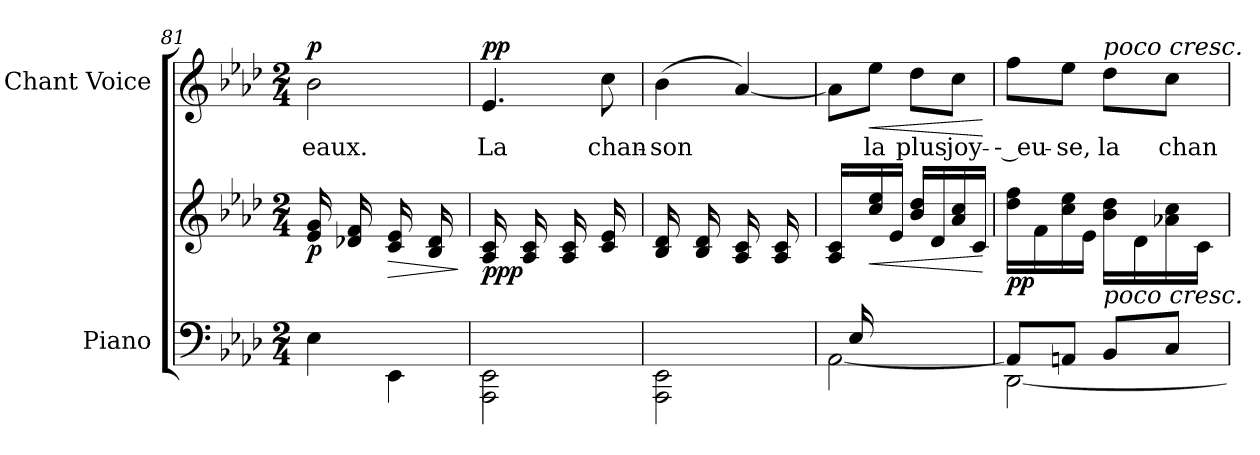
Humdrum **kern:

**kern	**kern	**dynam	**kern	**text	**dynam
*part2	*part2	*part2	*part1	*part1	*part1
*staff3	*staff2	*staff2/3	*staff1	*staff1	*staff1
*I"Piano	*	*	*I"Chant Voice	*	*
*I'Pno	*	*	*	*	*
!!LO:PB:g=z
*clefF4	*clefG2	*	*clefG2	*	*
*k[b-e-a-d-]	*k[b-e-a-d-]	*	*k[b-e-a-d-]	*	*
*M2/4	*M2/4	*	*M2/4	*	*
=81	=81	=81	=81	=81	=81
*^	*	*	*	*	*
!	!	!	!LO:DY:b	!	!LO:LY:b	!LO:DY:b
16ryy	4E-\	16e-/ 16g/LL	p	2b-\	eaux.	p
16G/	.	16ryy	.	.	.	.
16ryy	.	16d-X/ 16f/	.	.	.	.
16F/JJ	.	16ryy	.	.	.	.
!	!	!	!LO:HP:b	!	!	!
16ryy	4EE-\	16c/ 16e-/LL	>	.	.	.
16E-/	.	16ryy	.	.	.	.
16ryy	.	16B-/ 16d-/	.	.	.	.
16E-/JJ	.	16ryy	.	.	.	.
*v	*v	*	*	*	*	*
.	.	]	.	.	.
=82	=82	=82	=82	=82	=82
*^	*	*	*	*	*
!	!	!	!LO:DY:b	!	!LO:LY:b	!LO:DY:a
16ryy	2AAA-\ 2EE-\	(>16A-/ 16c/LL	ppp	4.e-/	La	pp
16E-/	.	16ryy	.	.	.	.
16ryy	.	16A-/ 16c/	.	.	.	.
16E-/JJ	.	16ryy	.	.	.	.
16ryy	.	16A-/ 16c/LL	.	.	.	.
16E-/	.	16ryy	.	.	.	.
!	!	!	!	!	!LO:LY:b	!
16ryy	.	16c/ 16e-/	.	8cc\	chan-	.
16E-/JJ)	.	16ryy	.	.	.	.
=83	=83	=83	=83	=83	=83	=83
!	!	!	!	!	!LO:LY:b	!
16ryy	2AAA-\ 2EE-\	16B-/ 16d-/LL	.	(<4b-\	-son	.
16E-/	.	16ryy	.	.	.	.
16ryy	.	16B-/ 16d-/	.	.	.	.
16E-/JJ	.	16ryy	.	.	.	.
16ryy	.	16A-/ 16c/LL	.	[4a-/)	.	.
16E-/	.	16ryy	.	.	.	.
16ryy	.	16A-/ 16c/	.	.	.	.
16E-/JJ	.	16ryy	.	.	.	.
=84	=84	=84	=84	=84	=84	=84
16ryy	[2AA-\	16A-/ 16c/LL	.	8a-\L]	.	.
16E-/	.	16ryy	.	.	.	.
!	!	!	!LO:HP:b	!	!LO:LY:b	!LO:HP:b
4.ryy	.	16cc/ 16ee-/	<	8ee-\J	la	<
.	.	16e-/JJ	.	.	.	.
!	!	!	!	!	!LO:LY:b	!
.	.	16b-/ 16dd-/LL	.	8dd-\L	plus	.
.	.	16d-/	.	.	.	.
!	!	!	!	!	!LO:LY:b	!
.	.	16a-/ 16cc/	.	8cc\J	joy-	.
.	.	16c/JJ	.	.	.	.
*v	*v	*	*	*	*	*
.	.	[	.	.	[
!!LO:LB:g=z
=85	=85	=85	=85	=85	=85
*^	*	*	*	*	*
!	!	!	!LO:DY:b	!	!LO:LY:b	!
8AA-/L]	[2DD-\	16dd-\ 16ff\LL	pp	8ff\L	-- eu-	.
.	.	16f\	.	.	.	.
!	!	!	!	!	!LO:LY:b	!
8AAn/J	.	16cc\ 16ee-\	.	8ee-\J	-se,	.
.	.	16e-\JJ	.	.	.	.
!	!	!	!	!LO:TX:a:i:t=poco cresc.	!	!
!	!	!LO:TX:b:i:t=poco cresc.	!	!	!	!
!	!	!	!	!	!LO:LY:b	!
8BB-/L	.	16b-\ 16dd-\LL	.	8dd-\L	la	.
.	.	16d-\	.	.	.	.
!	!	!	!	!	!LO:LY:b	!
8C/J	.	16a-X\ 16cc\	.	8cc\J	chan-	.
.	.	16c\JJ	.	.	.	.
*v	*v	*	*	*	*	*
=	=	=	=	=	=
*-	*-	*-	*-	*-	*-
